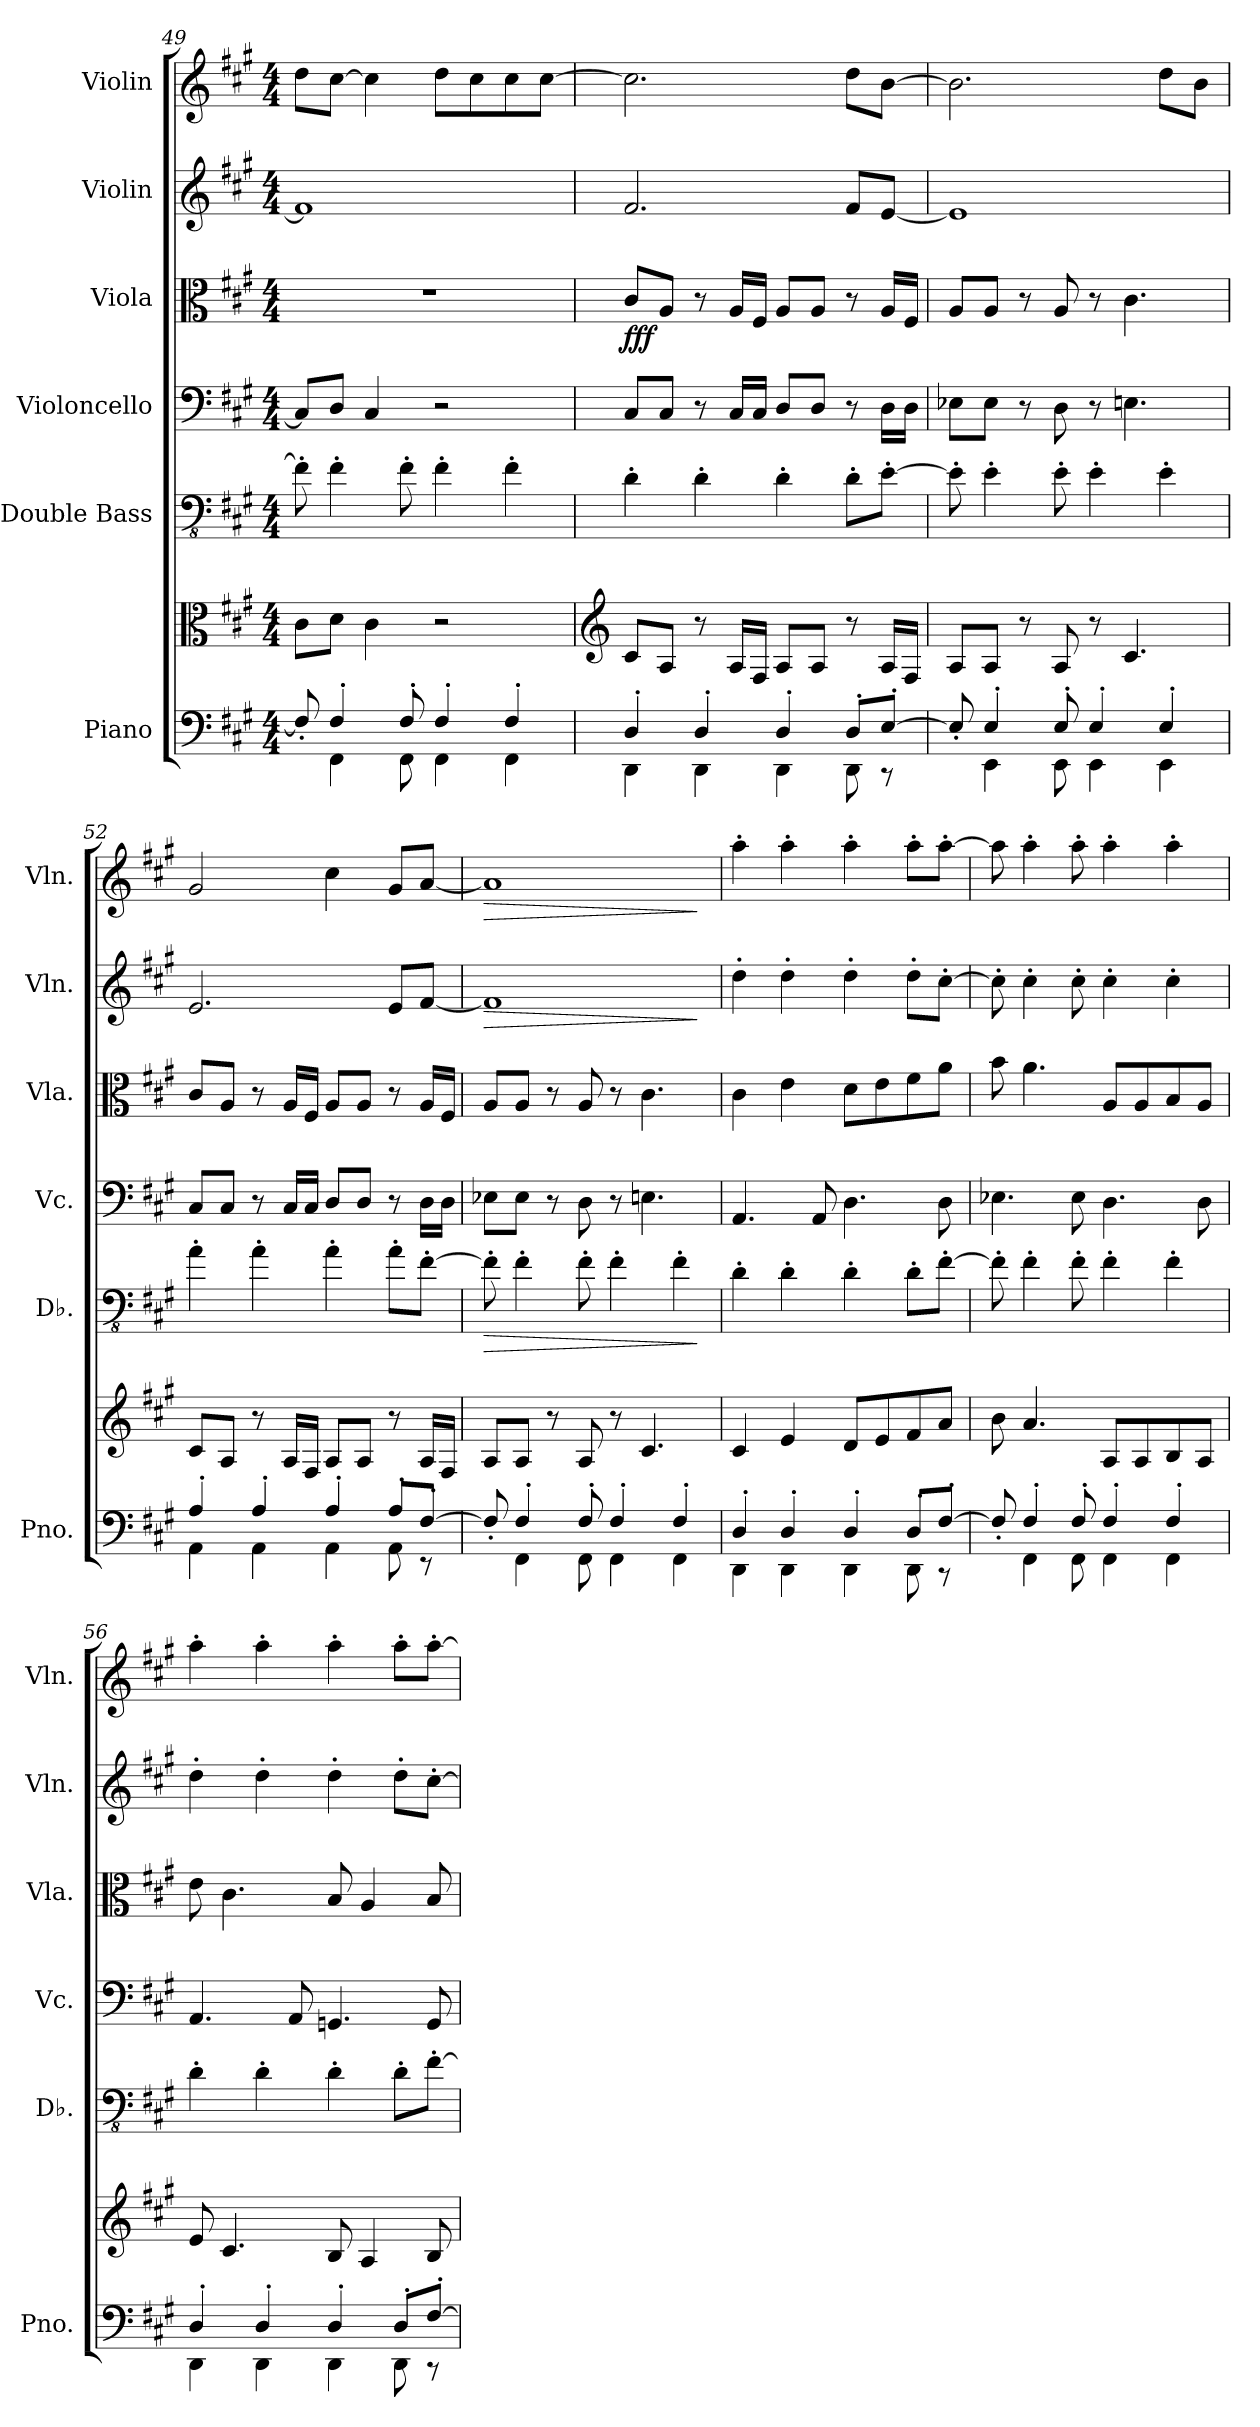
**kern	**kern	**kern	**dynam	**kern	**kern	**dynam	**kern	**dynam	**kern	**dynam
*part6	*part6	*part5	*part5	*part4	*part3	*part3	*part2	*part2	*part1	*part1
*staff7	*staff6	*staff5	*staff5	*staff4	*staff3	*staff3	*staff2	*staff2	*staff1	*staff1
*I"Piano	*	*I"Double Bass	*	*I"Violoncello	*I"Viola	*	*I"Violin	*	*I"Violin	*
*I'Pno.	*	*I'Db.	*	*I'Vc.	*I'Vla.	*	*I'Vln.	*	*I'Vln.	*
*clefF4	*clefC3	*clefFv4	*	*clefF4	*clefC3	*	*clefG2	*	*clefG2	*
*	*	*ITrd7c12	*	*	*	*	*	*	*	*
*k[f#c#g#]	*k[f#c#g#]	*k[f#c#g#]	*	*k[f#c#g#]	*k[f#c#g#]	*	*k[f#c#g#]	*	*k[f#c#g#]	*
*M4/4	*M4/4	*M4/4	*	*M4/4	*M4/4	*	*M4/4	*	*M4/4	*
=49	=49	=49	=49	=49	=49	=49	=49	=49	=49	=49
*^	*	*	*	*	*	*	*	*	*	*
8F#'/]	8ryy	8c#\L	8FF#'\]	.	8C#/L]	1r	.	1f#]	.	8dd\L	.
4F#'/	4FF#\	8d\J	4FF#'\	.	8D/J	.	.	.	.	[8cc#\J	.
.	.	4c#\	.	.	4C#/	.	.	.	.	4cc#\]	.
8F#'/	8FF#\	.	8FF#'\	.	.	.	.	.	.	.	.
4F#'/	4FF#\	2r	4FF#'\	.	2r	.	.	.	.	8dd\L	.
.	.	.	.	.	.	.	.	.	.	8cc#\	.
4F#'/	4FF#\	.	4FF#'\	.	.	.	.	.	.	8cc#\	.
.	.	.	.	.	.	.	.	.	.	[8cc#\J	.
=50	=50	=50	=50	=50	=50	=50	=50	=50	=50	=50	=50
*	*	*clefG2	*	*	*	*	*	*	*	*	*
!	!	!	!	!	!	!	!LO:DY:b	!	!	!	!
4D'/	4DD\	8c#/L	4DD'\	.	8C#/L	8c#/L	fff	2.f#/	.	2.cc#\]	.
.	.	8A/J	.	.	8C#/J	8A/J	.	.	.	.	.
4D'/	4DD\	8r	4DD'\	.	8r	8r	.	.	.	.	.
.	.	16A/LL	.	.	16C#/LL	16A/LL	.	.	.	.	.
.	.	16F#/JJ	.	.	16C#/JJ	16F#/JJ	.	.	.	.	.
4D'/	4DD\	8A/L	4DD'\	.	8D/L	8A/L	.	.	.	.	.
.	.	8A/J	.	.	8D/J	8A/J	.	.	.	.	.
8D'/L	8DD\	8r	8DD'\L	.	8r	8r	.	8f#/L	.	8dd\L	.
[8E'/J	8r	16A/LL	[8EE'\J	.	16D\LL	16A/LL	.	[8e/J	.	[8b\J	.
.	.	16F#/JJ	.	.	16D\JJ	16F#/JJ	.	.	.	.	.
!!LO:PB:g=z
=51	=51	=51	=51	=51	=51	=51	=51	=51	=51	=51	=51
8E'/]	8ryy	8A/L	8EE'\]	.	8E-X\L	8A/L	.	1e]	.	2.b\]	.
4E'/	4EE\	8A/J	4EE'\	.	8E-\J	8A/J	.	.	.	.	.
.	.	8r	.	.	8r	8r	.	.	.	.	.
8E'/	8EE\	8A/	8EE'\	.	8D\	8A/	.	.	.	.	.
4E'/	4EE\	8r	4EE'\	.	8r	8r	.	.	.	.	.
.	.	4.c#/	.	.	4.En\	4.c#\	.	.	.	.	.
4E'/	4EE\	.	4EE'\	.	.	.	.	.	.	8dd\L	.
.	.	.	.	.	.	.	.	.	.	8b\J	.
=52	=52	=52	=52	=52	=52	=52	=52	=52	=52	=52	=52
4A'/	4AA\	8c#/L	4AA'\	.	8C#/L	8c#/L	.	2.e/	.	2g#/	.
.	.	8A/J	.	.	8C#/J	8A/J	.	.	.	.	.
4A'/	4AA\	8r	4AA'\	.	8r	8r	.	.	.	.	.
.	.	16A/LL	.	.	16C#/LL	16A/LL	.	.	.	.	.
.	.	16F#/JJ	.	.	16C#/JJ	16F#/JJ	.	.	.	.	.
4A'/	4AA\	8A/L	4AA'\	.	8D/L	8A/L	.	.	.	4cc#\	.
.	.	8A/J	.	.	8D/J	8A/J	.	.	.	.	.
8A'/L	8AA\	8r	8AA'\L	.	8r	8r	.	8e/L	.	8g#/L	.
[8F#'/J	8r	16A/LL	[8FF#'\J	.	16D\LL	16A/LL	.	[8f#/J	.	[8a/J	.
.	.	16F#/JJ	.	.	16D\JJ	16F#/JJ	.	.	.	.	.
=53	=53	=53	=53	=53	=53	=53	=53	=53	=53	=53	=53
!	!	!	!	!LO:HP:b	!	!	!	!	!LO:HP:b	!	!LO:HP:b
8F#'/]	8ryy	8A/L	8FF#'\]	>	8E-X\L	8A/L	.	1f#]	>	1a]	>
4F#'/	4FF#\	8A/J	4FF#'\	.	8E-\J	8A/J	.	.	.	.	.
.	.	8r	.	.	8r	8r	.	.	.	.	.
8F#'/	8FF#\	8A/	8FF#'\	.	8D\	8A/	.	.	.	.	.
4F#'/	4FF#\	8r	4FF#'\	.	8r	8r	.	.	.	.	.
.	.	4.c#/	.	.	4.En\	4.c#\	.	.	.	.	.
4F#'/	4FF#\	.	4FF#'\	.	.	.	.	.	.	.	.
*v	*v	*	*	*	*	*	*	*	*	*	*
.	.	.	]	.	.	.	.	]	.	]
=54	=54	=54	=54	=54	=54	=54	=54	=54	=54	=54
*^	*	*	*	*	*	*	*	*	*	*
4D'/	4DD\	4c#/	4DD'\	.	4.AA/	4c#\	.	4dd'\	.	4aa'\	.
4D'/	4DD\	4e/	4DD'\	.	.	4e\	.	4dd'\	.	4aa'\	.
.	.	.	.	.	8AA/	.	.	.	.	.	.
4D'/	4DD\	8d/L	4DD'\	.	4.D\	8d\L	.	4dd'\	.	4aa'\	.
.	.	8e/	.	.	.	8e\	.	.	.	.	.
8D'/L	8DD\	8f#/	8DD'\L	.	.	8f#\	.	8dd'\L	.	8aa'\L	.
[8F#'/J	8r	8a/J	[8FF#'\J	.	8D\	8a\J	.	[8cc#'\J	.	[8aa'\J	.
!!LO:PB:g=z
=55	=55	=55	=55	=55	=55	=55	=55	=55	=55	=55	=55
8F#'/]	8ryy	8b\	8FF#'\]	.	4.E-X\	8b\	.	8cc#'\]	.	8aa\]	.
4F#'/	4FF#\	4.a/	4FF#'\	.	.	4.a\	.	4cc#'\	.	4aa'\	.
8F#'/	8FF#\	.	8FF#'\	.	8E-\	.	.	8cc#'\	.	8aa'\	.
4F#'/	4FF#\	8A/L	4FF#'\	.	4.D\	8A/L	.	4cc#'\	.	4aa'\	.
.	.	8A/	.	.	.	8A/	.	.	.	.	.
4F#'/	4FF#\	8B/	4FF#'\	.	.	8B/	.	4cc#'\	.	4aa'\	.
.	.	8A/J	.	.	8D\	8A/J	.	.	.	.	.
=56	=56	=56	=56	=56	=56	=56	=56	=56	=56	=56	=56
4D'/	4DD\	8e/	4DD'\	.	4.AA/	8e\	.	4dd'\	.	4aa'\	.
.	.	4.c#/	.	.	.	4.c#\	.	.	.	.	.
4D'/	4DD\	.	4DD'\	.	.	.	.	4dd'\	.	4aa'\	.
.	.	.	.	.	8AA/	.	.	.	.	.	.
4D'/	4DD\	8B/	4DD'\	.	4.GGn/	8B/	.	4dd'\	.	4aa'\	.
.	.	4A/	.	.	.	4A/	.	.	.	.	.
8D'/L	8DD\	.	8DD'\L	.	.	.	.	8dd'\L	.	8aa'\L	.
[8F#'/J	8r	8B/	[8FF#'\J	.	8GG/	8B/	.	[8cc#'\J	.	[8aa'\J	.
*v	*v	*	*	*	*	*	*	*	*	*	*
=	=	=	=	=	=	=	=	=	=	=
*-	*-	*-	*-	*-	*-	*-	*-	*-	*-	*-
